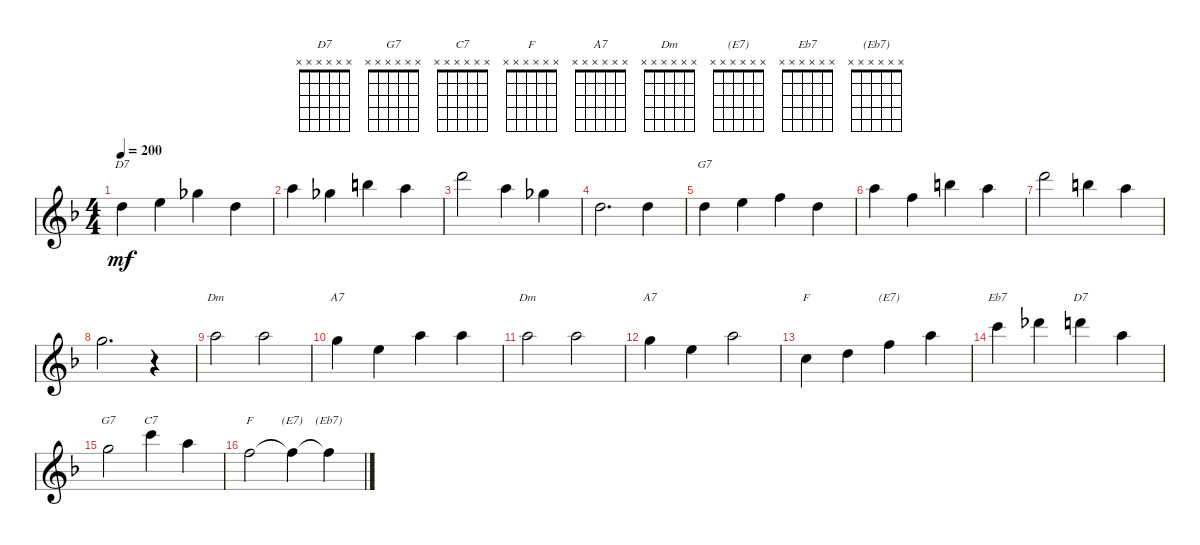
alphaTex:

\defaultSystemsLayout 4
\bracketExtendMode groupsimilarinstruments
\singleTrackTrackNamePolicy hidden
\multiTrackTrackNamePolicy hidden
\otherSystemsTrackNameOrientation horizontal
\track ("Dobro" "Dobro") {solo instrument acousticguitarsteel}
\staff {score}
\tuning (D4 B3 G3 D3 B2 G2)
\chord ("D7" x x x x x x)
\chord ("G7" x x x x x x)
\chord ("C7" x x x x x x)
\chord ("F" x x x x x x)
\chord ("A7" x x x x x x)
\chord ("Dm" x x x x x x)
\chord ("(E7)" x x x x x x)
\chord ("Eb7" x x x x x x)
\chord ("(Eb7)" x x x x x x)
\ts (4 4)
\tempo 200
\clef g2
\ks f
7.3.4{ch "D7" dy mf} 5.2.4 7.2.4 7.3.4 |
7.1.4 7.2.4 9.1.4 10.2.4 |
12.1.2 7.1.4 7.2.4 |
7.3.2{d} 7.3.4 |
7.3.4{ch "G7"} 5.2.4 6.2.4 7.3.4 |
7.1.4 6.2.4 9.1.4 7.1.4 |
12.1.2 9.1.4 10.2.4 |
8.2.2{d} r.4 |
10.2.2{ch "Dm"} 10.2.2 |
8.2.4{ch "A7"} 9.3.4 10.2.4 10.2.4 |
10.2.2{ch "Dm"} 10.2.2 |
8.2.4{ch "A7"} 9.3.4 10.2.2 |
10.4.4{ch "F"} 12.4.4 10.3.4{ch "(E7)"} 10.2.4 |
10.1.4{ch "Eb7"} 11.1.4 12.1.4{ch "D7"} 10.2.4 |
8.2.2{ch "G7"} 10.1.4{ch "C7"} 10.2.4 |
10.3.2{ch "F"} 10.3{t}.4{ch "(E7)"} 10.3{t}.4{ch "(Eb7)"}
